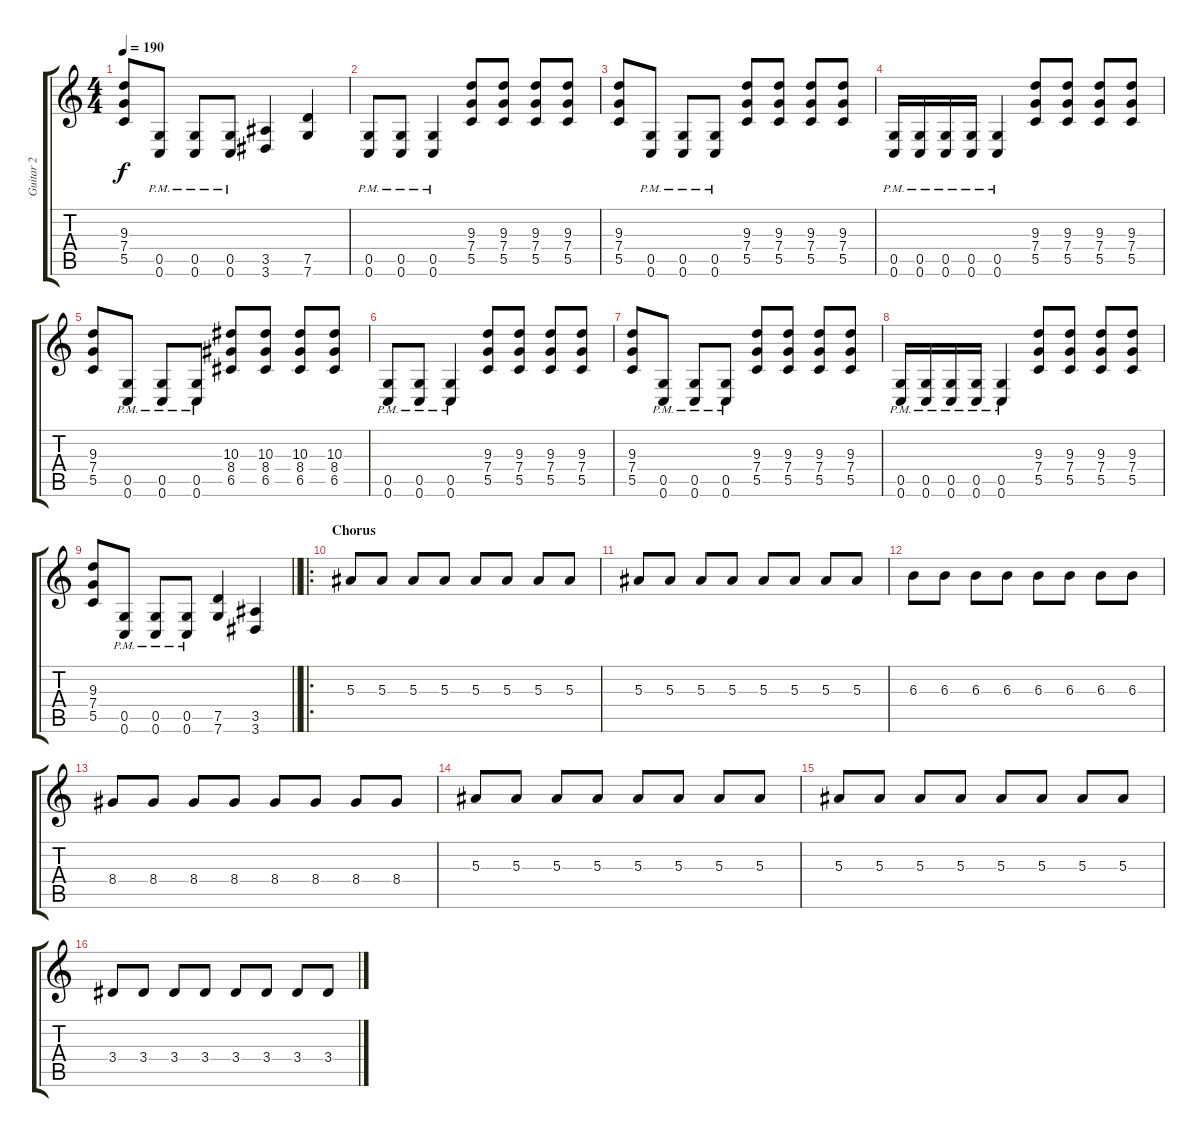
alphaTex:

\track ("Guitar 2" "Guitar 2") {instrument distortionguitar}
\staff {score tabs}
\tuning (D4 A3 F3 C3 G2 C2) {hide}
\ts (4 4)
\tempo 190
\clef g2
\ks c
(9.3 7.4 5.5).8{dy f} (0.5{pm} 0.6{pm}).8 (0.5{pm} 0.6{pm}).8 (0.5{pm} 0.6{pm}).8 (3.5 3.6).4 (7.5 7.6).4 |
(0.5{pm} 0.6{pm}).8 (0.5{pm} 0.6{pm}).8 (0.5{pm} 0.6{pm}).4 (9.3 7.4 5.5).8 (9.3 7.4 5.5).8 (9.3 7.4 5.5).8 (9.3 7.4 5.5).8 |
(9.3 7.4 5.5).8 (0.5{pm} 0.6{pm}).8 (0.5{pm} 0.6{pm}).8 (0.5{pm} 0.6{pm}).8 (9.3 7.4 5.5).8 (9.3 7.4 5.5).8 (9.3 7.4 5.5).8 (9.3 7.4 5.5).8 |
(0.5{pm} 0.6{pm}).16 (0.5{pm} 0.6{pm}).16 (0.5{pm} 0.6{pm}).16 (0.5{pm} 0.6{pm}).16 (0.5{pm} 0.6{pm}).4 (9.3 7.4 5.5).8 (9.3 7.4 5.5).8 (9.3 7.4 5.5).8 (9.3 7.4 5.5).8 |
(9.3 7.4 5.5).8 (0.5{pm} 0.6{pm}).8 (0.5{pm} 0.6{pm}).8 (0.5{pm} 0.6{pm}).8 (10.3 8.4 6.5).8 (10.3 8.4 6.5).8 (10.3 8.4 6.5).8 (10.3 8.4 6.5).8 |
(0.5{pm} 0.6{pm}).8 (0.5{pm} 0.6{pm}).8 (0.5{pm} 0.6{pm}).4 (9.3 7.4 5.5).8 (9.3 7.4 5.5).8 (9.3 7.4 5.5).8 (9.3 7.4 5.5).8 |
(9.3 7.4 5.5).8 (0.5{pm} 0.6{pm}).8 (0.5{pm} 0.6{pm}).8 (0.5{pm} 0.6{pm}).8 (9.3 7.4 5.5).8 (9.3 7.4 5.5).8 (9.3 7.4 5.5).8 (9.3 7.4 5.5).8 |
(0.5{pm} 0.6{pm}).16 (0.5{pm} 0.6{pm}).16 (0.5{pm} 0.6{pm}).16 (0.5{pm} 0.6{pm}).16 (0.5{pm} 0.6{pm}).4 (9.3 7.4 5.5).8 (9.3 7.4 5.5).8 (9.3 7.4 5.5).8 (9.3 7.4 5.5).8 |
\barLineRight lightlight
(9.3 7.4 5.5).8 (0.5{pm} 0.6{pm}).8 (0.5{pm} 0.6{pm}).8 (0.5{pm} 0.6{pm}).8 (7.5 7.6).4 (3.5 3.6).4 |
\ro
\section ("" "Chorus")
5.3.8 5.3.8 5.3.8 5.3.8 5.3.8 5.3.8 5.3.8 5.3.8 |
5.3.8 5.3.8 5.3.8 5.3.8 5.3.8 5.3.8 5.3.8 5.3.8 |
6.3.8 6.3.8 6.3.8 6.3.8 6.3.8 6.3.8 6.3.8 6.3.8 |
8.4.8 8.4.8 8.4.8 8.4.8 8.4.8 8.4.8 8.4.8 8.4.8 |
5.3.8 5.3.8 5.3.8 5.3.8 5.3.8 5.3.8 5.3.8 5.3.8 |
5.3.8 5.3.8 5.3.8 5.3.8 5.3.8 5.3.8 5.3.8 5.3.8 |
3.4.8 3.4.8 3.4.8 3.4.8 3.4.8 3.4.8 3.4.8 3.4.8
